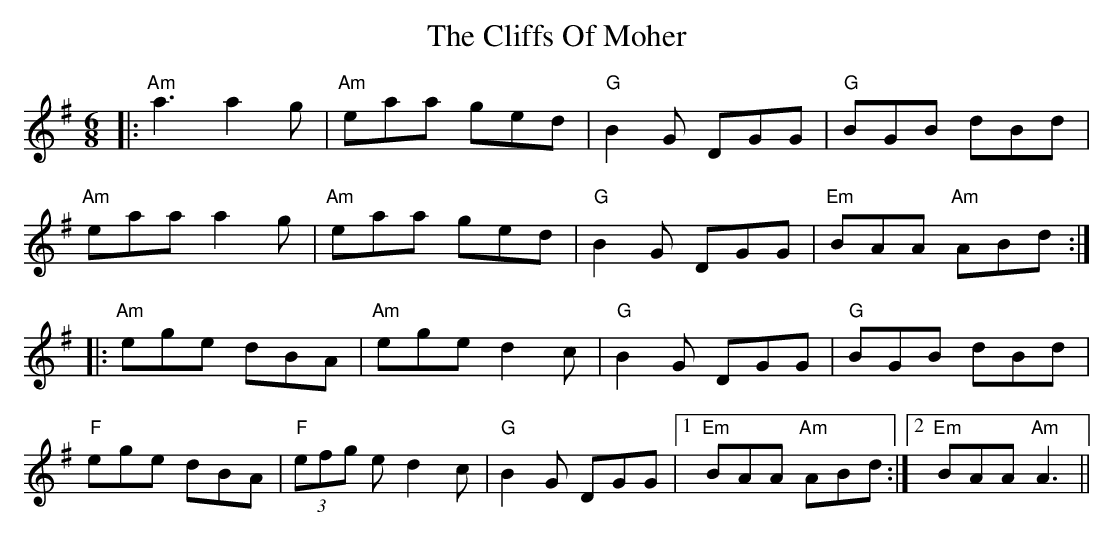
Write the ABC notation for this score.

X:1
T: The Cliffs Of Moher
M: 6/8
L: 1/8
K: Ador
|:"Am"a3 a2g|"Am"eaa ged|"G"B2G DGG|"G"BGB dBd|
"Am"eaa a2g|"Am"eaa ged| "G"B2G DGG|"Em"BAA "Am"ABd:|
|:"Am"ege dBA|"Am"ege d2c|"G"B2G DGG|"G"BGB dBd|
"F"ege dBA|"F"(3efg e d2c|"G"B2G DGG|1 "Em"BAA "Am"ABd:|2 "Em"BAA "Am"A3||
